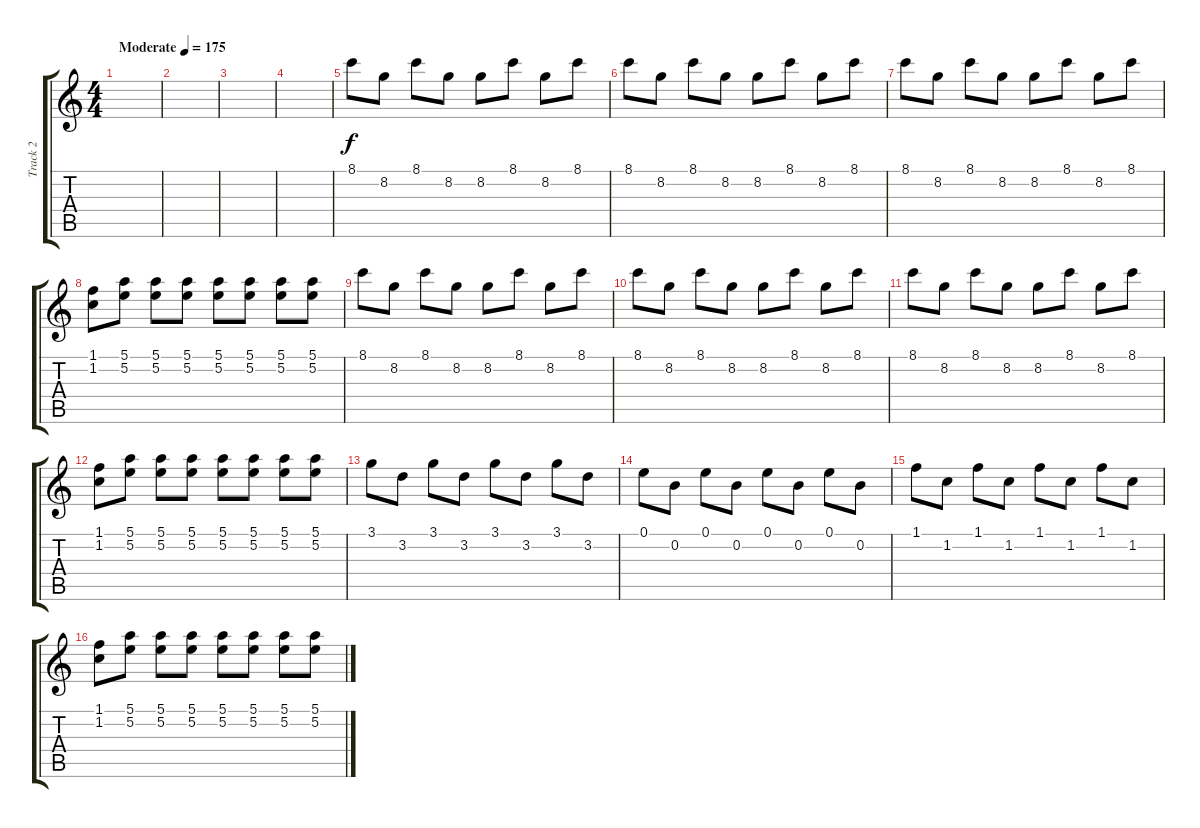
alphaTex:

\track ("Track 2" "Track 2") {instrument overdrivenguitar}
\staff {score tabs}
\tuning (E4 B3 G3 D3 A2 E2) {hide}
\ts (4 4)
\tempo (175 "Moderate")
\clef g2
\ks c
|
|
|
|
8.1.8 8.2.8 8.1.8 8.2.8 8.2.8 8.1.8 8.2.8 8.1.8 |
8.1.8 8.2.8 8.1.8 8.2.8 8.2.8 8.1.8 8.2.8 8.1.8 |
8.1.8 8.2.8 8.1.8 8.2.8 8.2.8 8.1.8 8.2.8 8.1.8 |
(1.1 1.2).8 (5.1 5.2).8 (5.1 5.2).8 (5.1 5.2).8 (5.1 5.2).8 (5.1 5.2).8 (5.1 5.2).8 (5.1 5.2).8 |
8.1.8 8.2.8 8.1.8 8.2.8 8.2.8 8.1.8 8.2.8 8.1.8 |
8.1.8 8.2.8 8.1.8 8.2.8 8.2.8 8.1.8 8.2.8 8.1.8 |
8.1.8 8.2.8 8.1.8 8.2.8 8.2.8 8.1.8 8.2.8 8.1.8 |
(1.1 1.2).8 (5.1 5.2).8 (5.1 5.2).8 (5.1 5.2).8 (5.1 5.2).8 (5.1 5.2).8 (5.1 5.2).8 (5.1 5.2).8 |
3.1.8 3.2.8 3.1.8 3.2.8 3.1.8 3.2.8 3.1.8 3.2.8 |
0.1.8 0.2.8 0.1.8 0.2.8 0.1.8 0.2.8 0.1.8 0.2.8 |
1.1.8 1.2.8 1.1.8 1.2.8 1.1.8 1.2.8 1.1.8 1.2.8 |
(1.1 1.2).8 (5.1 5.2).8 (5.1 5.2).8 (5.1 5.2).8 (5.1 5.2).8 (5.1 5.2).8 (5.1 5.2).8 (5.1 5.2).8
